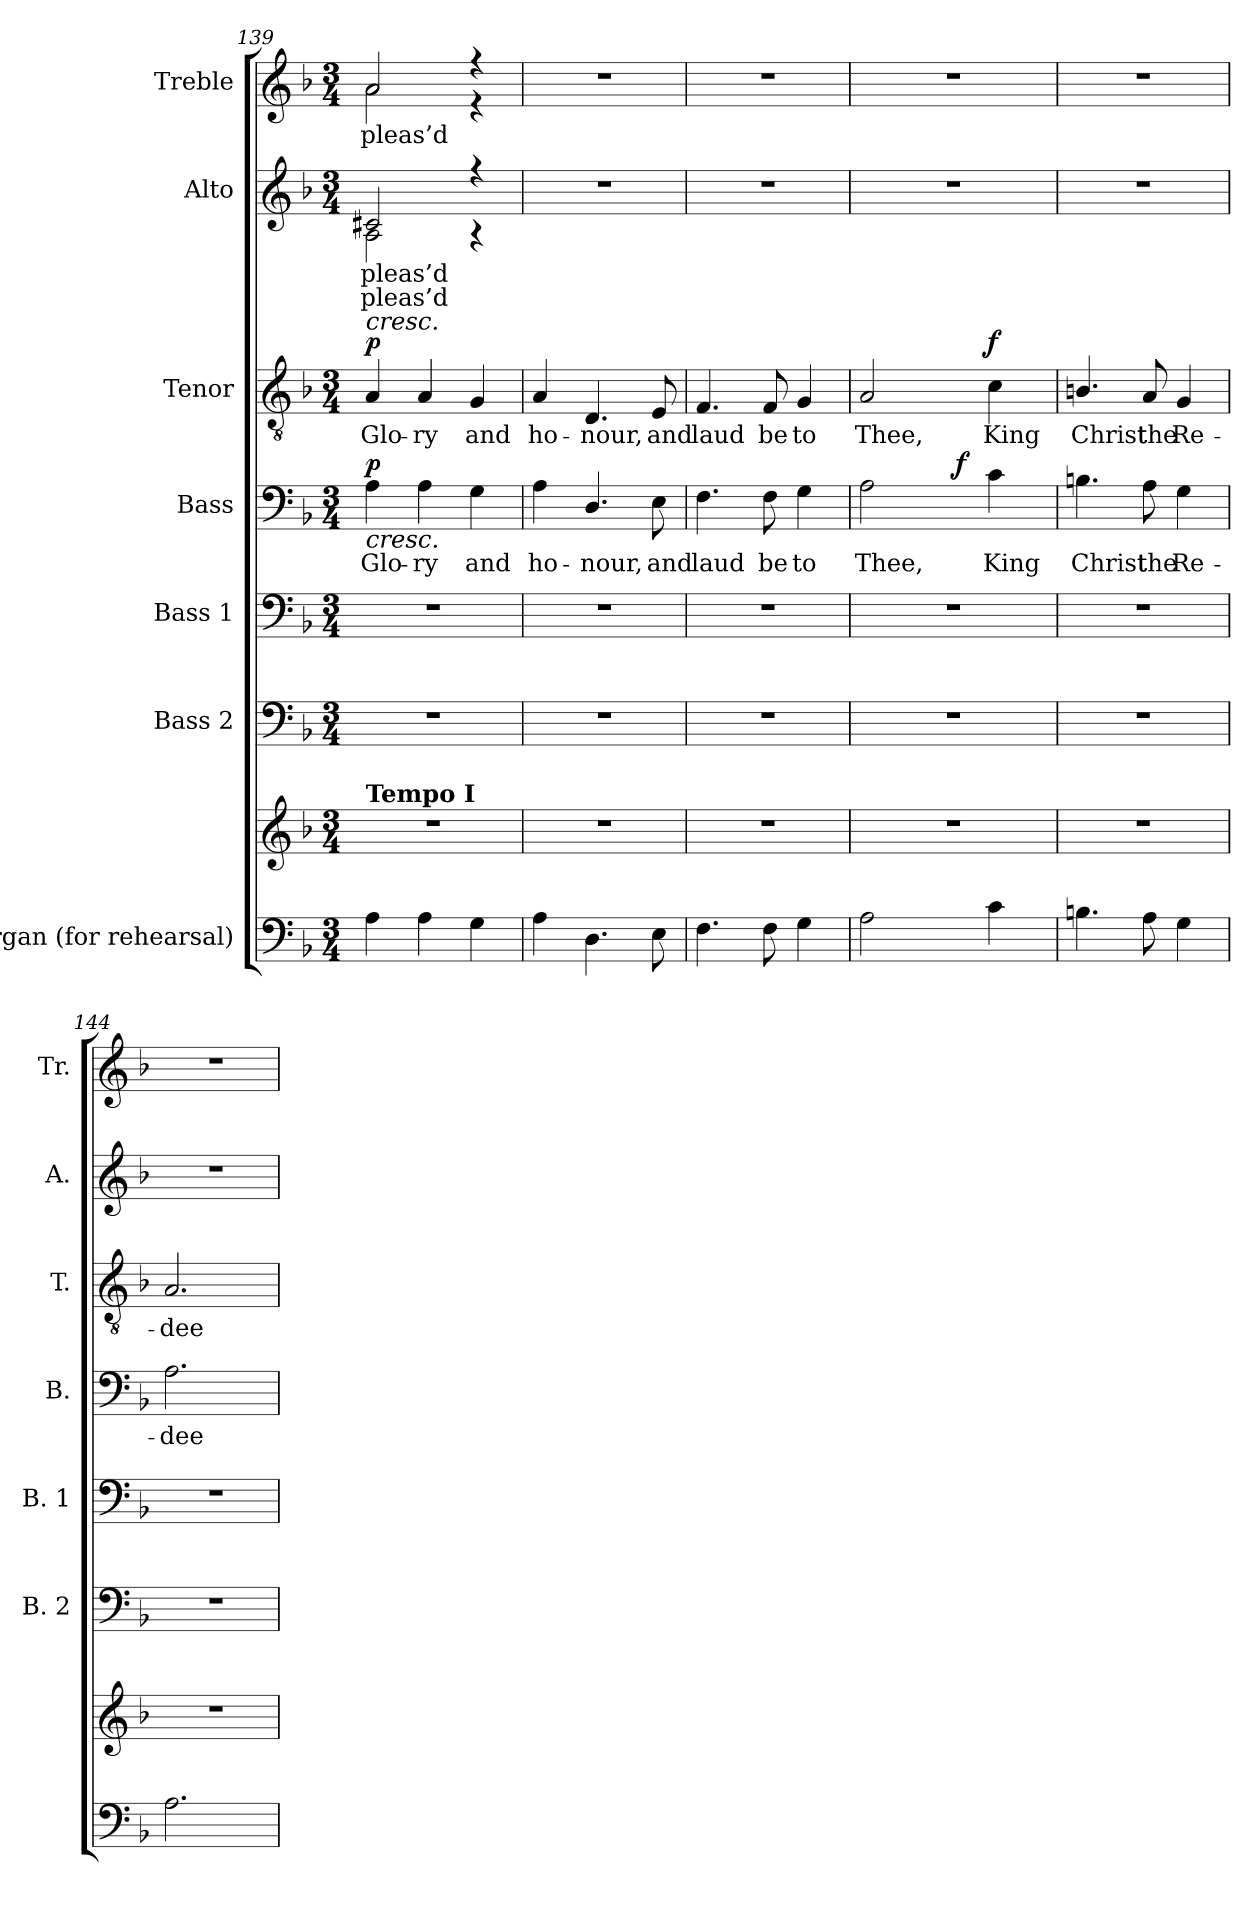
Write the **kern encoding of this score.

**kern	**kern	**kern	**kern	**kern	**text	**dynam	**kern	**text	**dynam	**kern	**text	**text	**kern	**text
*part7	*part7	*part6	*part5	*part4	*part4	*part4	*part3	*part3	*part3	*part2	*part2	*part2	*part1	*part1
*staff8	*staff7	*staff6	*staff5	*staff4	*staff4	*staff4	*staff3	*staff3	*staff3	*staff2	*staff2	*staff2	*staff1	*staff1
*I"Organ (for rehearsal)	*	*I"Bass 2	*I"Bass 1	*I"Bass	*	*	*I"Tenor	*	*	*I"Alto	*	*	*I"Treble	*
*	*	*I'B. 2	*I'B. 1	*I'B.	*	*	*I'T.	*	*	*I'A.	*	*	*I'Tr.	*
!!LO:PB:g=z
*clefF4	*clefG2	*clefF4	*clefF4	*clefF4	*	*	*clefGv2	*	*	*clefG2	*	*	*clefG2	*
*	*	*	*	*	*	*	*ITrd7c12	*	*	*	*	*	*	*
*k[b-]	*k[b-]	*k[b-]	*k[b-]	*k[b-]	*	*	*k[b-]	*	*	*k[b-]	*	*	*k[b-]	*
*F:	*F:	*F:	*F:	*F:	*	*	*F:	*	*	*F:	*	*	*F:	*
*M3/4	*M3/4	*M3/4	*M3/4	*M3/4	*	*	*M3/4	*	*	*M3/4	*	*	*M3/4	*
=139	=139	=139	=139	=139	=139	=139	=139	=139	=139	=139	=139	=139	=139	=139
!	!LO:N:vis=1	!LO:N:vis=1	!LO:N:vis=1	!	!	!	!	!	!	!	!	!	!	!
!	!	!	!	!	!LO:LY:b:color=#000000	!	!	!	!	!	!	!	!	!
!	!	!	!	!	!	!	!	!LO:LY:b:color=#000000	!	!	!	!	!	!
!	!	!	!	!	!	!	!	!	!	!	!LO:LY:a:color=#000000	!LO:LY:b:color=#000000	!	!
*	*	*	*	*	*	*	*	*	*	*^	*	*	*	*
!	!	!	!	!	!	!	!	!	!	!	!	!	!	!LO:TX:a:B:t=Tempo I	!
!	!	!	!	!	!	!	!LO:TX:a:i:t=cresc.	!	!	!	!	!	!	!	!
!	!	!	!	!LO:TX:b:i:t=cresc.	!	!	!	!	!	!	!	!	!	!	!
!	!LO:TX:a:B:t=Tempo I	!	!	!	!	!	!	!	!	!	!	!	!	!	!
!	!	!	!	!	!	!	!	!	!	!	!	!	!	!	!LO:LY:b:color=#000000
*	*	*	*	*	*	*	*	*	*	*	*	*	*	*^	*
4Ai\	2.r	2.r	2.r	4Ai\	Glo-	p	4AAi/	Glo-	p	2c#Xi/	2Ai\	pleas’d	pleas’d	2ai/	2ai\	pleas’d
!	!	!	!	!	!LO:LY:b:color=#000000	!	!	!	!	!	!	!	!	!	!	!
!	!	!	!	!	!	!	!	!LO:LY:b:color=#000000	!	!	!	!	!	!	!	!
4Ai\	.	.	.	4Ai\	-ry	.	4AAi/	-ry	.	.	.	.	.	.	.	.
!	!	!	!	!	!LO:LY:b:color=#000000	!	!	!	!	!	!	!	!	!	!	!
!	!	!	!	!	!	!	!	!LO:LY:b:color=#000000	!	!	!	!	!	!	!	!
4Gi\	.	.	.	4Gi\	and	.	4GGi/	and	.	4r	4r	.	.	4r	4r	.
=140	=140	=140	=140	=140	=140	=140	=140	=140	=140	=140	=140	=140	=140	=140	=140	=140
!	!LO:N:vis=1	!LO:N:vis=1	!LO:N:vis=1	!	!	!	!	!	!	!	!	!	!	!	!	!
*	*	*	*	*	*	*	*	*	*	*v	*v	*	*	*	*	*
*	*	*	*	*	*	*	*	*	*	*	*	*	*v	*v	*
*	*	*	*	*	*	*	*	*	*	*^	*	*	*^	*
!	!	!	!	!	!LO:LY:b:color=#000000	!	!	!	!	!	!	!	!	!	!	!
*	*	*	*	*	*	*	*	*	*	*v	*v	*	*	*	*	*
*	*	*	*	*	*	*	*	*	*	*	*	*	*v	*v	*
*	*	*	*	*	*	*	*	*	*	*^	*	*	*^	*
!	!	!	!	!	!	!	!	!LO:LY:b:color=#000000	!	!LO:N:vis=1	!	!	!	!LO:N:vis=1	!	!
*	*	*	*	*	*	*	*	*	*	*v	*v	*	*	*	*	*
*	*	*	*	*	*	*	*	*	*	*	*	*	*v	*v	*
4Ai\	2.r	2.r	2.r	4Ai\	ho-	.	4AAi/	ho-	.	2.r	.	.	2.r	.
!	!	!	!	!	!LO:LY:b:color=#000000	!	!	!	!	!	!	!	!	!
!	!	!	!	!	!	!	!	!LO:LY:b:color=#000000	!	!	!	!	!	!
4.Di\	.	.	.	4.Di/	-nour,	.	4.DDi/	-nour,	.	.	.	.	.	.
!	!	!	!	!	!LO:LY:b:color=#000000	!	!	!	!	!	!	!	!	!
!	!	!	!	!	!	!	!	!LO:LY:b:color=#000000	!	!	!	!	!	!
8Ei\	.	.	.	8Ei\	and	.	8EEi/	and	.	.	.	.	.	.
=141	=141	=141	=141	=141	=141	=141	=141	=141	=141	=141	=141	=141	=141	=141
!	!LO:N:vis=1	!LO:N:vis=1	!LO:N:vis=1	!	!	!	!	!	!	!	!	!	!	!
!	!	!	!	!	!LO:LY:b:color=#000000	!	!	!	!	!	!	!	!	!
!	!	!	!	!	!	!	!	!LO:LY:b:color=#000000	!	!LO:N:vis=1	!	!	!LO:N:vis=1	!
4.Fi\	2.r	2.r	2.r	4.Fi\	laud	.	4.FFi/	laud	.	2.r	.	.	2.r	.
!	!	!	!	!	!LO:LY:b:color=#000000	!	!	!	!	!	!	!	!	!
!	!	!	!	!	!	!	!	!LO:LY:b:color=#000000	!	!	!	!	!	!
8Fi\	.	.	.	8Fi\	be	.	8FFi/	be	.	.	.	.	.	.
!	!	!	!	!	!LO:LY:b:color=#000000	!	!	!	!	!	!	!	!	!
!	!	!	!	!	!	!	!	!LO:LY:b:color=#000000	!	!	!	!	!	!
4Gi\	.	.	.	4Gi\	to	.	4GGi/	to	.	.	.	.	.	.
=142	=142	=142	=142	=142	=142	=142	=142	=142	=142	=142	=142	=142	=142	=142
!	!LO:N:vis=1	!LO:N:vis=1	!LO:N:vis=1	!	!	!	!	!	!	!	!	!	!	!
!	!	!	!	!	!LO:LY:b:color=#000000	!	!	!	!	!	!	!	!	!
!	!	!	!	!	!	!	!	!LO:LY:b:color=#000000	!	!LO:N:vis=1	!	!	!LO:N:vis=1	!
*	*	*	*	*^	*	*	*	*	*	*	*	*	*	*
2Ai\	2.r	2.r	2.r	2Ai\	4ryy	Thee,	.	2AAi/	Thee,	.	2.r	.	.	2.r	.
.	.	.	.	.	8ryy	.	.	.	.	.	.	.	.	.	.
.	.	.	.	.	64ryy	.	.	.	.	.	.	.	.	.	.
.	.	.	.	.	4ryy	.	f	.	.	.	.	.	.	.	.
!	!	!	!	!	!	!LO:LY:b:color=#000000	!	!	!	!	!	!	!	!	!
!	!	!	!	!	!	!	!	!	!LO:LY:b:color=#000000	!	!	!	!	!	!
4ci\	.	.	.	4ci\	.	King	.	4Ci\	King	f	.	.	.	.	.
.	.	.	.	.	16..ryy	.	.	.	.	.	.	.	.	.	.
=143	=143	=143	=143	=143	=143	=143	=143	=143	=143	=143	=143	=143	=143	=143	=143
!	!LO:N:vis=1	!LO:N:vis=1	!LO:N:vis=1	!	!	!	!	!	!	!	!	!	!	!	!
*	*	*	*	*v	*v	*	*	*	*	*	*	*	*	*	*
*	*	*	*	*^	*	*	*	*	*	*	*	*	*	*
!	!	!	!	!	!	!LO:LY:b:color=#000000	!	!	!	!	!	!	!	!	!
*	*	*	*	*v	*v	*	*	*	*	*	*	*	*	*	*
*	*	*	*	*^	*	*	*	*	*	*	*	*	*	*
!	!	!	!	!	!	!	!	!	!LO:LY:b:color=#000000	!	!LO:N:vis=1	!	!	!LO:N:vis=1	!
*	*	*	*	*v	*v	*	*	*	*	*	*	*	*	*	*
4.Bni\	2.r	2.r	2.r	4.Bni\	Christ	.	4.BBni/	Christ	.	2.r	.	.	2.r	.
!	!	!	!	!	!LO:LY:b:color=#000000	!	!	!	!	!	!	!	!	!
!	!	!	!	!	!	!	!	!LO:LY:b:color=#000000	!	!	!	!	!	!
8Ai\	.	.	.	8Ai\	the	.	8AAi/	the	.	.	.	.	.	.
!	!	!	!	!	!LO:LY:b:color=#000000	!	!	!	!	!	!	!	!	!
!	!	!	!	!	!	!	!	!LO:LY:b:color=#000000	!	!	!	!	!	!
4Gi\	.	.	.	4Gi\	Re-	.	4GGi/	Re-	.	.	.	.	.	.
=144	=144	=144	=144	=144	=144	=144	=144	=144	=144	=144	=144	=144	=144	=144
!	!LO:N:vis=1	!LO:N:vis=1	!LO:N:vis=1	!	!	!	!	!	!	!	!	!	!	!
!	!	!	!	!	!LO:LY:b:color=#000000	!	!	!	!	!	!	!	!	!
!	!	!	!	!	!	!	!	!LO:LY:b:color=#000000	!	!LO:N:vis=1	!	!	!LO:N:vis=1	!
2.Ai\	2.r	2.r	2.r	2.Ai\	-dee-	.	2.AAi/	-dee-	.	2.r	.	.	2.r	.
=	=	=	=	=	=	=	=	=	=	=	=	=	=	=
*-	*-	*-	*-	*-	*-	*-	*-	*-	*-	*-	*-	*-	*-	*-
